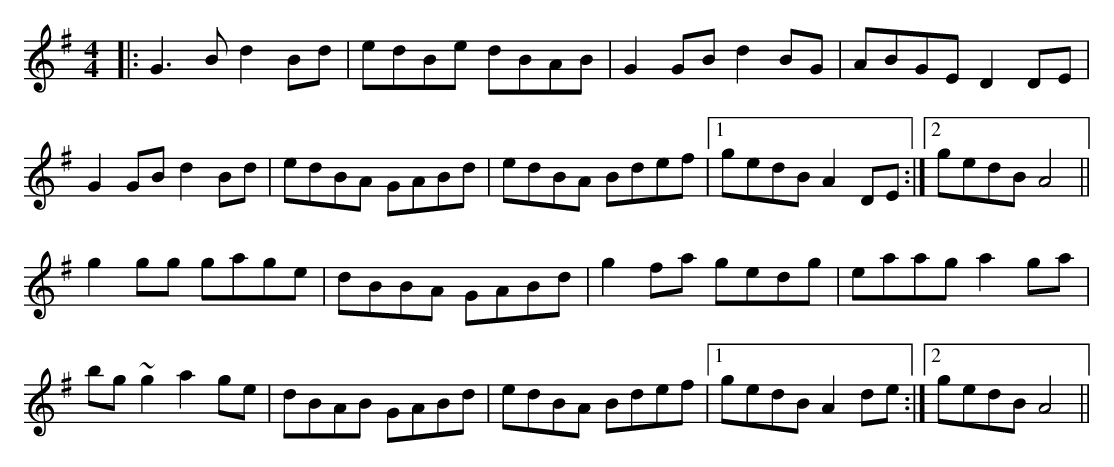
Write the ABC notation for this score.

X:1
M:4/4
K:Ador
|:G3B d2Bd|edBe dBAB|G2GB d2BG|ABGE D2DE|
G2GB d2Bd|edBA GABd|edBA Bdef|1 gedB A2DE:|2 gedB A4||
g2gg gage|dBBA GABd|g2fa gedg|eaag a2ga|
bg~g2 a2ge|dBAB GABd|edBA Bdef|1 gedB A2de:|2 gedB A4||
